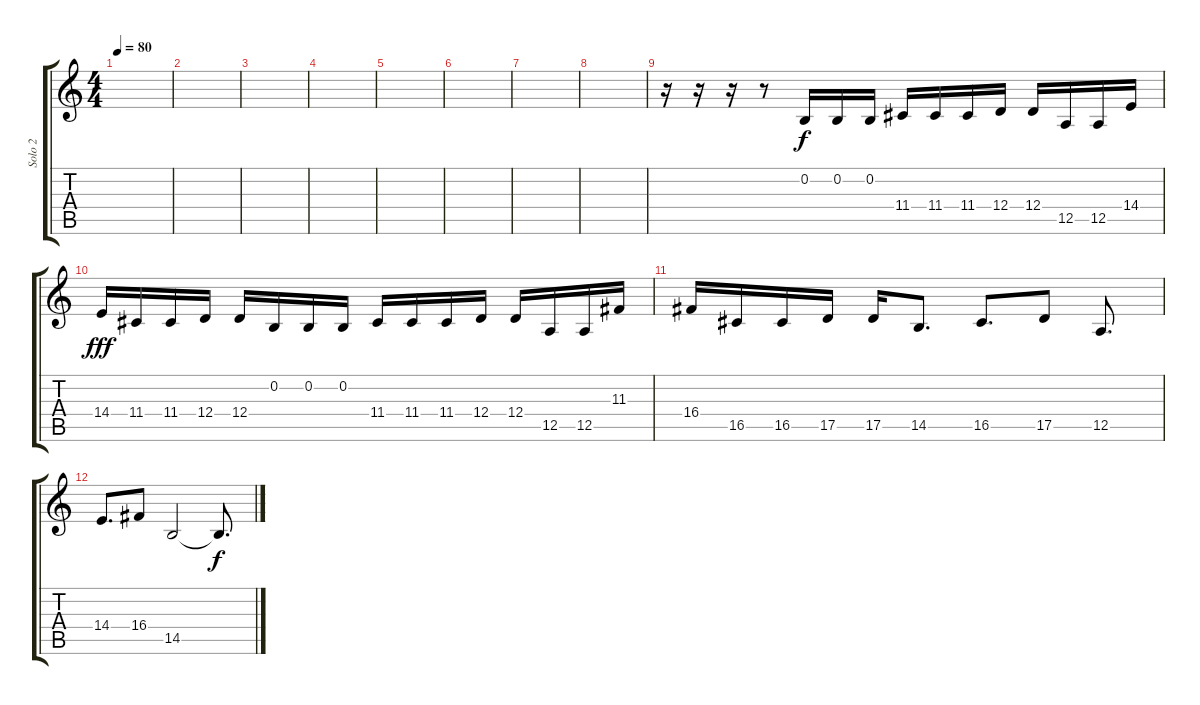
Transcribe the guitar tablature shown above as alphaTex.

\track ("Solo 2" "Solo 2") {instrument brightacousticpiano}
\staff {score tabs}
\tuning (E4 B3 G3 D3 A2 E2) {hide}
\ts (4 4)
\tempo 80
\clef g2
\ks c
|
|
|
|
|
|
|
|
r.16 r.16 r.16 r.8 0.2.16 0.2.16 0.2.16 11.4.16 11.4.16 11.4.16 12.4.16 12.4.16 12.5.16 12.5.16 14.4.16 |
14.4.16{dy fff} 11.4.16 11.4.16 12.4.16 12.4.16 0.2.16 0.2.16 0.2.16 11.4.16 11.4.16 11.4.16 12.4.16 12.4.16 12.5.16 12.5.16 11.3.16 |
16.4.16 16.5.16 16.5.16 17.5.16 17.5.16 14.5.8{d} 16.5.8{d} 17.5.8 12.5.8{d} |
14.4.8{d} 16.4.8 14.5.2 14.5{t}.8{d dy f}
